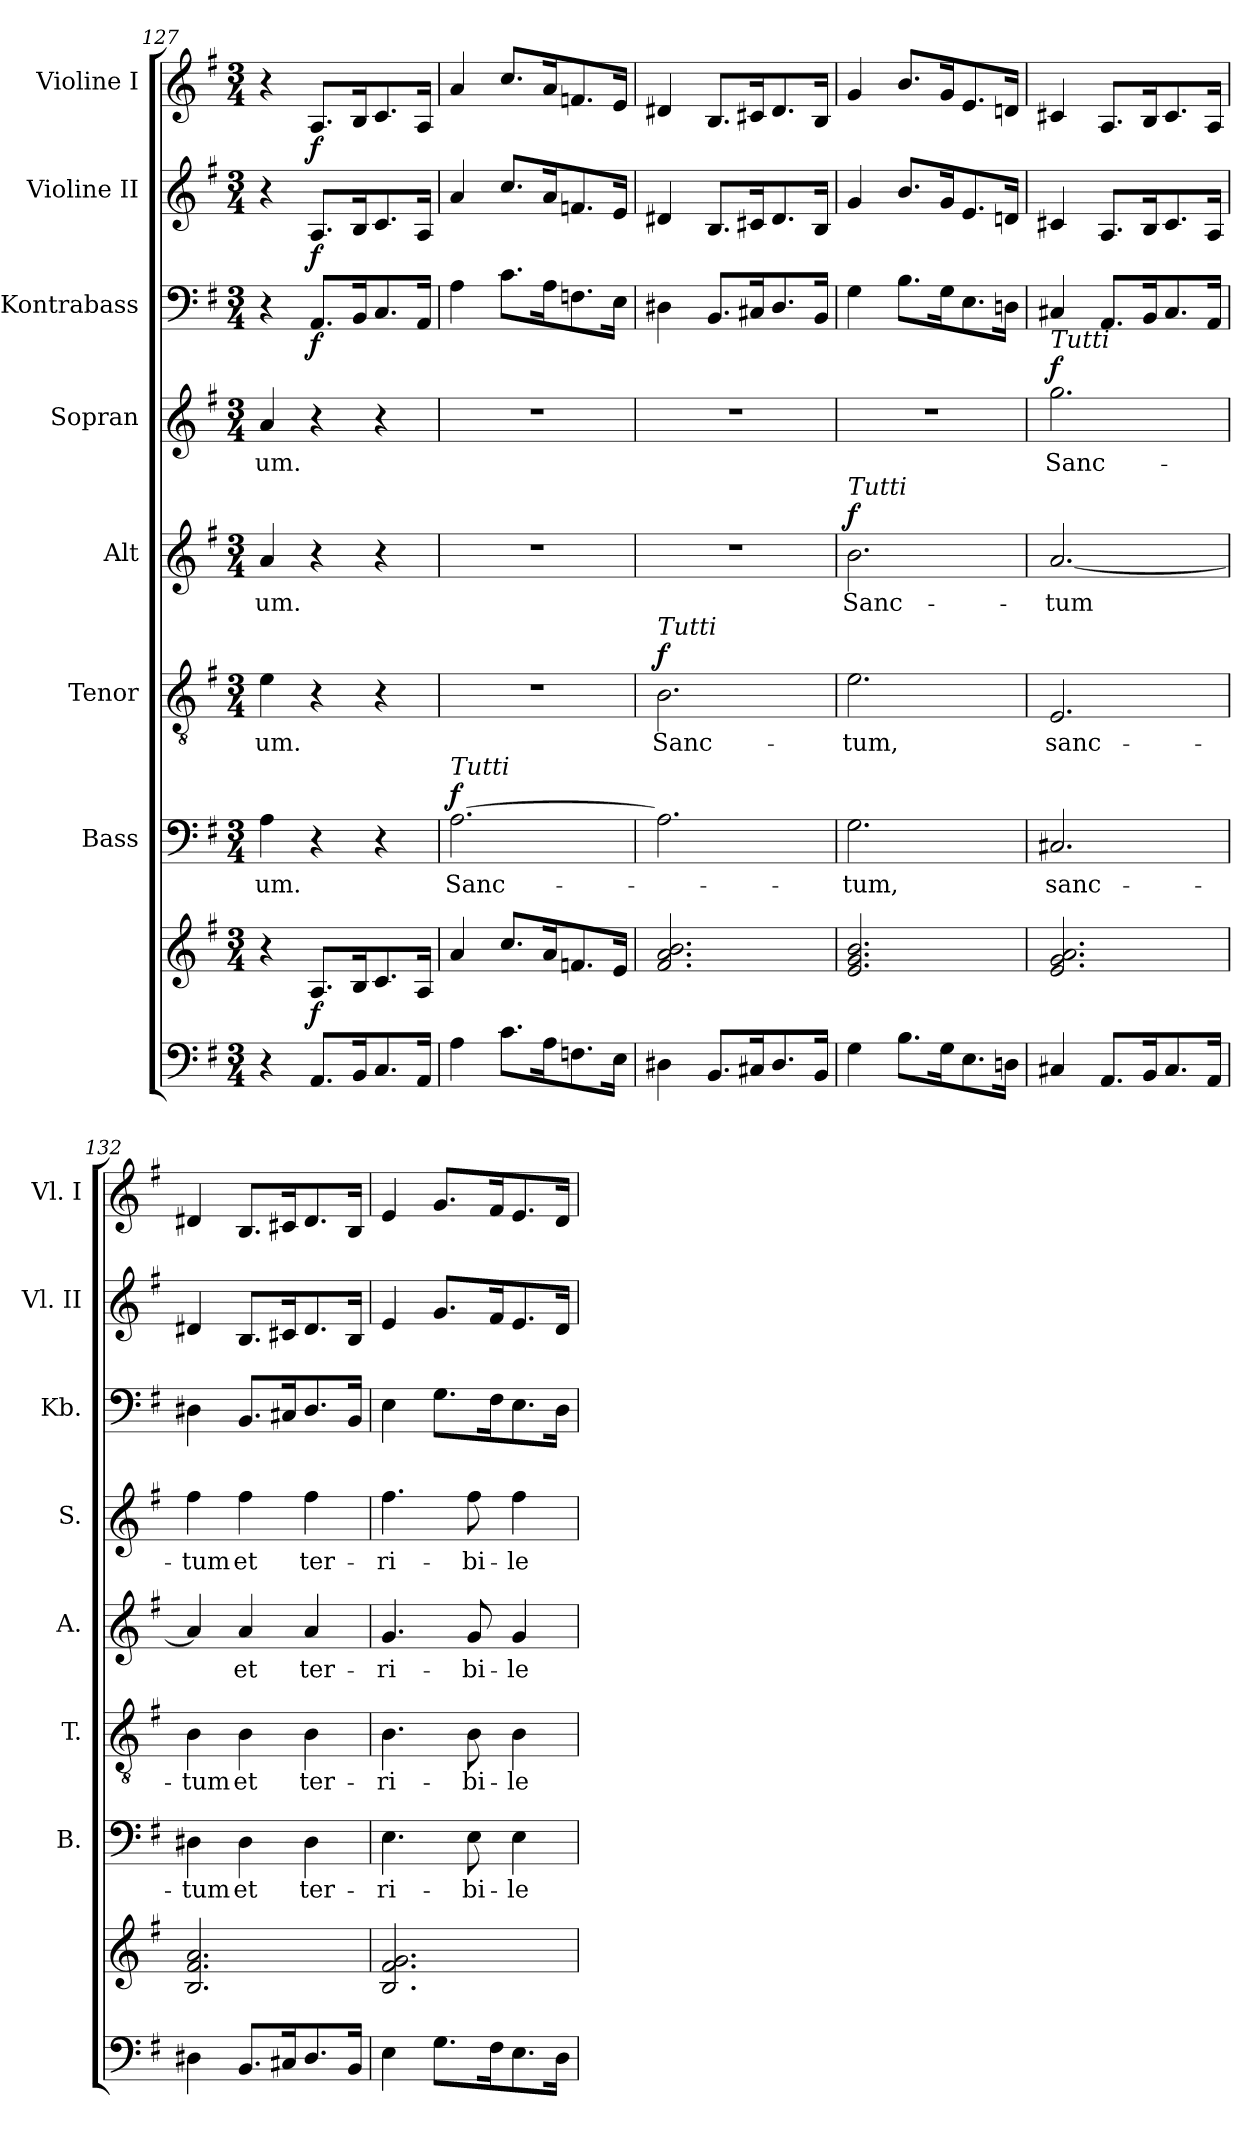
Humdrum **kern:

**kern	**kern	**dynam	**kern	**text	**dynam	**kern	**text	**dynam	**kern	**text	**dynam	**kern	**text	**dynam	**kern	**dynam	**kern	**dynam	**kern	**dynam
*part8	*part8	*part8	*part7	*part7	*part7	*part6	*part6	*part6	*part5	*part5	*part5	*part4	*part4	*part4	*part3	*part3	*part2	*part2	*part1	*part1
*staff9	*staff8	*staff8/9	*staff7	*staff7	*staff7	*staff6	*staff6	*staff6	*staff5	*staff5	*staff5	*staff4	*staff4	*staff4	*staff3	*staff3	*staff2	*staff2	*staff1	*staff1
*	*	*	*I"Bass	*	*	*I"Tenor	*	*	*I"Alt	*	*	*I"Sopran	*	*	*I"Kontrabass	*	*I"Violine II	*	*I"Violine I	*
*	*	*	*I'B.	*	*	*I'T.	*	*	*I'A.	*	*	*I'S.	*	*	*I'Kb.	*	*I'Vl. II	*	*I'Vl. I	*
!!LO:LB:g=z
*clefF4	*clefG2	*	*clefF4	*	*	*clefGv2	*	*	*clefG2	*	*	*clefG2	*	*	*clefF4	*	*clefG2	*	*clefG2	*
*	*	*	*	*	*	*	*	*	*	*	*	*	*	*	*ITrd7c12	*	*	*	*	*
*k[f#]	*k[f#]	*	*k[f#]	*	*	*k[f#]	*	*	*k[f#]	*	*	*k[f#]	*	*	*k[f#]	*	*k[f#]	*	*k[f#]	*
*G:	*G:	*	*G:	*	*	*G:	*	*	*G:	*	*	*G:	*	*	*G:	*	*G:	*	*G:	*
*M3/4	*M3/4	*	*M3/4	*	*	*M3/4	*	*	*M3/4	*	*	*M3/4	*	*	*M3/4	*	*M3/4	*	*M3/4	*
=127	=127	=127	=127	=127	=127	=127	=127	=127	=127	=127	=127	=127	=127	=127	=127	=127	=127	=127	=127	=127
!	!	!	!	!LO:LY:b	!	!	!LO:LY:b	!	!	!LO:LY:b	!	!	!LO:LY:b	!	!	!	!	!	!	!
4r	4r	.	4A\	-um.	.	4e\	-um.	.	4a/	-um.	.	4a/	-um.	.	4r	.	4r	.	4r	.
!	!	!LO:DY:a=2	!	!	!	!	!	!	!	!	!	!	!	!	!	!LO:DY:b	!	!LO:DY:b	!	!LO:DY:b
8.AA/L	8.A/L	f	4r	.	.	4r	.	.	4r	.	.	4r	.	.	8.AAA/L	f	8.A/L	f	8.A/L	f
16BB/k	16B/k	.	.	.	.	.	.	.	.	.	.	.	.	.	16BBB/k	.	16B/k	.	16B/k	.
8.C/	8.c/	.	4r	.	.	4r	.	.	4r	.	.	4r	.	.	8.CC/	.	8.c/	.	8.c/	.
16AA/Jk	16A/Jk	.	.	.	.	.	.	.	.	.	.	.	.	.	16AAA/Jk	.	16A/Jk	.	16A/Jk	.
=128	=128	=128	=128	=128	=128	=128	=128	=128	=128	=128	=128	=128	=128	=128	=128	=128	=128	=128	=128	=128
!	!	!	!LO:TX:a:i:t=Tutti	!	!	!	!	!	!	!	!	!	!	!	!	!	!	!	!	!
!	!	!	!	!LO:LY:b	!LO:DY:a	!	!	!	!	!	!	!	!	!	!	!	!	!	!	!
4A\	4a/	.	[2.A\	Sanc-	f	2.r	.	.	2.r	.	.	2.r	.	.	4AA\	.	4a/	.	4a/	.
8.c\L	8.cc/L	.	.	.	.	.	.	.	.	.	.	.	.	.	8.C\L	.	8.cc/L	.	8.cc/L	.
16A\k	16a/k	.	.	.	.	.	.	.	.	.	.	.	.	.	16AA\k	.	16a/k	.	16a/k	.
8.Fn\	8.fn/	.	.	.	.	.	.	.	.	.	.	.	.	.	8.FFn\	.	8.fn/	.	8.fn/	.
16E\Jk	16e/Jk	.	.	.	.	.	.	.	.	.	.	.	.	.	16EE\Jk	.	16e/Jk	.	16e/Jk	.
=129	=129	=129	=129	=129	=129	=129	=129	=129	=129	=129	=129	=129	=129	=129	=129	=129	=129	=129	=129	=129
!	!	!	!	!	!	!LO:TX:a:i:t=Tutti	!	!	!	!	!	!	!	!	!	!	!	!	!	!
!	!	!	!	!	!	!	!LO:LY:b	!LO:DY:a	!	!	!	!	!	!	!	!	!	!	!	!
4D#X\	2.f#/ 2.a/ 2.b/	.	2.A\]	.	.	2.B\	Sanc-	f	2.r	.	.	2.r	.	.	4DD#X\	.	4d#X/	.	4d#X/	.
8.BB/L	.	.	.	.	.	.	.	.	.	.	.	.	.	.	8.BBB/L	.	8.B/L	.	8.B/L	.
16C#X/k	.	.	.	.	.	.	.	.	.	.	.	.	.	.	16CC#X/k	.	16c#X/k	.	16c#X/k	.
8.D#/	.	.	.	.	.	.	.	.	.	.	.	.	.	.	8.DD#/	.	8.d#/	.	8.d#/	.
16BB/Jk	.	.	.	.	.	.	.	.	.	.	.	.	.	.	16BBB/Jk	.	16B/Jk	.	16B/Jk	.
=130	=130	=130	=130	=130	=130	=130	=130	=130	=130	=130	=130	=130	=130	=130	=130	=130	=130	=130	=130	=130
!	!	!	!	!	!	!	!	!	!LO:TX:a:i:t=Tutti	!	!	!	!	!	!	!	!	!	!	!
!	!	!	!	!LO:LY:b	!	!	!LO:LY:b	!	!	!LO:LY:b	!LO:DY:a	!	!	!	!	!	!	!	!	!
4G\	2.e/ 2.g/ 2.b/	.	2.G\	-tum,	.	2.e\	-tum,	.	2.b\	Sanc-	f	2.r	.	.	4GG\	.	4g/	.	4g/	.
8.B\L	.	.	.	.	.	.	.	.	.	.	.	.	.	.	8.BB\L	.	8.b/L	.	8.b/L	.
16G\k	.	.	.	.	.	.	.	.	.	.	.	.	.	.	16GG\k	.	16g/k	.	16g/k	.
8.E\	.	.	.	.	.	.	.	.	.	.	.	.	.	.	8.EE\	.	8.e/	.	8.e/	.
16Dn\Jk	.	.	.	.	.	.	.	.	.	.	.	.	.	.	16DDn\Jk	.	16dn/Jk	.	16dn/Jk	.
=131	=131	=131	=131	=131	=131	=131	=131	=131	=131	=131	=131	=131	=131	=131	=131	=131	=131	=131	=131	=131
!	!	!	!	!	!	!	!	!	!	!	!	!LO:TX:a:i:t=Tutti	!	!	!	!	!	!	!	!
!	!	!	!	!LO:LY:b	!	!	!LO:LY:b	!	!	!LO:LY:b	!	!	!LO:LY:b	!LO:DY:a	!	!	!	!	!	!
4C#X/	2.e/ 2.g/ 2.a/	.	2.C#X/	sanc-	.	2.E/	sanc-	.	[2.a/	-tum	.	2.gg\	Sanc-	f	4CC#X/	.	4c#X/	.	4c#X/	.
8.AA/L	.	.	.	.	.	.	.	.	.	.	.	.	.	.	8.AAA/L	.	8.A/L	.	8.A/L	.
16BB/k	.	.	.	.	.	.	.	.	.	.	.	.	.	.	16BBB/k	.	16B/k	.	16B/k	.
8.C#/	.	.	.	.	.	.	.	.	.	.	.	.	.	.	8.CC#/	.	8.c#/	.	8.c#/	.
16AA/Jk	.	.	.	.	.	.	.	.	.	.	.	.	.	.	16AAA/Jk	.	16A/Jk	.	16A/Jk	.
=132	=132	=132	=132	=132	=132	=132	=132	=132	=132	=132	=132	=132	=132	=132	=132	=132	=132	=132	=132	=132
!	!	!	!	!LO:LY:b	!	!	!LO:LY:b	!	!	!	!	!	!LO:LY:b	!	!	!	!	!	!	!
4D#X\	2.B/ 2.f#/ 2.a/	.	4D#X\	-tum	.	4B\	-tum	.	4a/]	.	.	4ff#\	-tum	.	4DD#X\	.	4d#X/	.	4d#X/	.
!	!	!	!	!LO:LY:b	!	!	!LO:LY:b	!	!	!LO:LY:b	!	!	!LO:LY:b	!	!	!	!	!	!	!
8.BB/L	.	.	4D#\	et	.	4B\	et	.	4a/	et	.	4ff#\	et	.	8.BBB/L	.	8.B/L	.	8.B/L	.
16C#X/k	.	.	.	.	.	.	.	.	.	.	.	.	.	.	16CC#X/k	.	16c#X/k	.	16c#X/k	.
!	!	!	!	!LO:LY:b	!	!	!LO:LY:b	!	!	!LO:LY:b	!	!	!LO:LY:b	!	!	!	!	!	!	!
8.D#/	.	.	4D#\	ter-	.	4B\	ter-	.	4a/	ter-	.	4ff#\	ter-	.	8.DD#/	.	8.d#/	.	8.d#/	.
16BB/Jk	.	.	.	.	.	.	.	.	.	.	.	.	.	.	16BBB/Jk	.	16B/Jk	.	16B/Jk	.
=133	=133	=133	=133	=133	=133	=133	=133	=133	=133	=133	=133	=133	=133	=133	=133	=133	=133	=133	=133	=133
!	!	!	!	!LO:LY:b	!	!	!LO:LY:b	!	!	!LO:LY:b	!	!	!LO:LY:b	!	!	!	!	!	!	!
4E\	2.B/ 2.f#/ 2.g/	.	4.E\	-ri-	.	4.B\	-ri-	.	4.g/	-ri-	.	4.ff#\	-ri-	.	4EE\	.	4e/	.	4e/	.
8.G\L	.	.	.	.	.	.	.	.	.	.	.	.	.	.	8.GG\L	.	8.g/L	.	8.g/L	.
!	!	!	!	!LO:LY:b	!	!	!LO:LY:b	!	!	!LO:LY:b	!	!	!LO:LY:b	!	!	!	!	!	!	!
.	.	.	8E\	-bi-	.	8B\	-bi-	.	8g/	-bi-	.	8ff#\	-bi-	.	.	.	.	.	.	.
16F#\k	.	.	.	.	.	.	.	.	.	.	.	.	.	.	16FF#\k	.	16f#/k	.	16f#/k	.
!	!	!	!	!LO:LY:b	!	!	!LO:LY:b	!	!	!LO:LY:b	!	!	!LO:LY:b	!	!	!	!	!	!	!
8.E\	.	.	4E\	-le	.	4B\	-le	.	4g/	-le	.	4ff#\	-le	.	8.EE\	.	8.e/	.	8.e/	.
16D\Jk	.	.	.	.	.	.	.	.	.	.	.	.	.	.	16DD\Jk	.	16d/Jk	.	16d/Jk	.
=	=	=	=	=	=	=	=	=	=	=	=	=	=	=	=	=	=	=	=	=
*-	*-	*-	*-	*-	*-	*-	*-	*-	*-	*-	*-	*-	*-	*-	*-	*-	*-	*-	*-	*-
